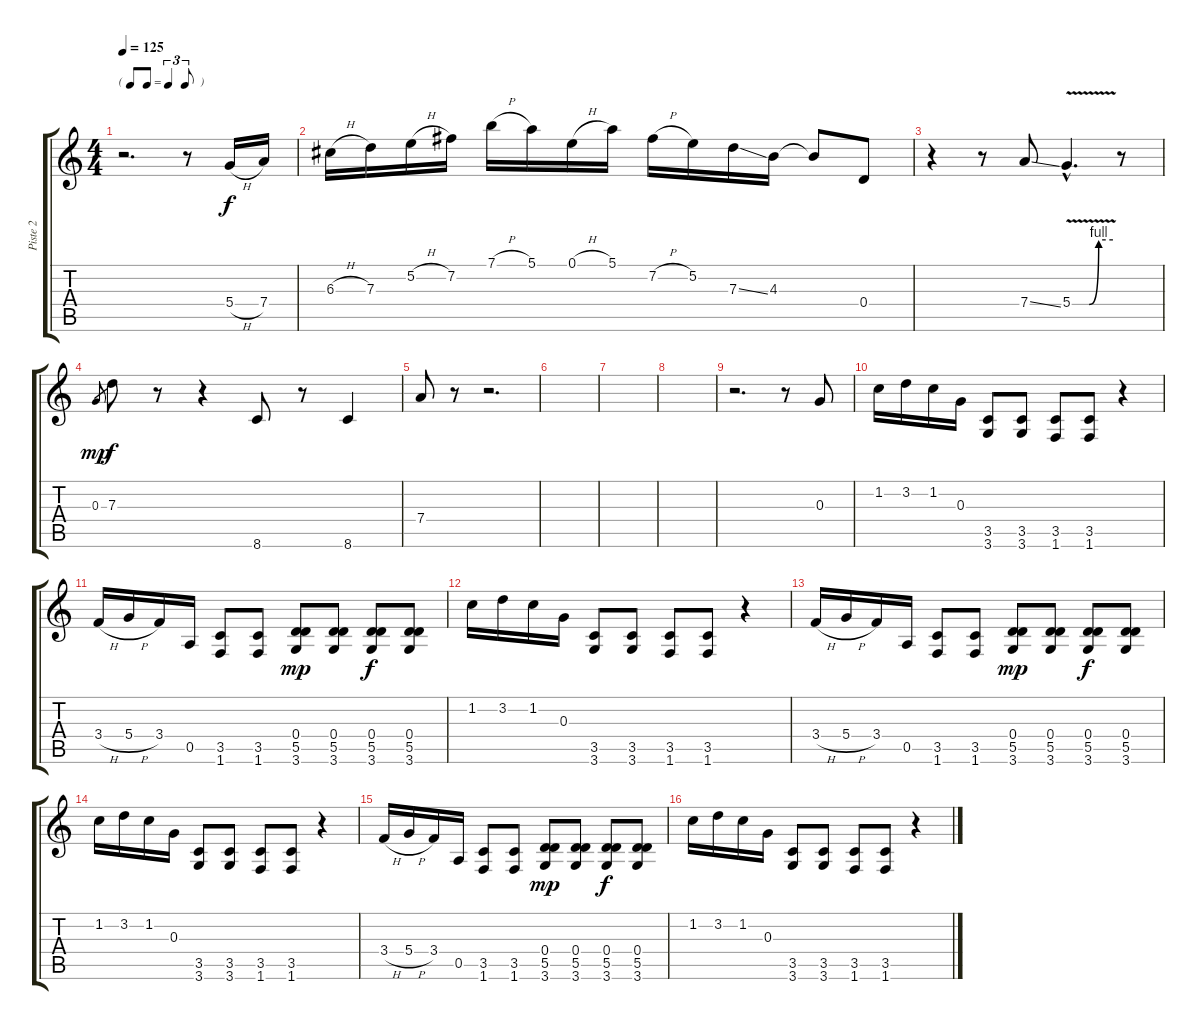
\track ("Piste 2" "Piste 2") {instrument overdrivenguitar}
\staff {score tabs}
\tuning (E4 B3 G3 D3 A2 E2) {hide}
\ts (4 4)
\tf triplet8th
\tempo 125
\clef g2
\ks c
r.2{d dy f} r.8 5.4{h}.16 7.4.16 |
6.3{h}.16 7.3.16 5.2{h}.16 7.2.16 7.1{h}.16 5.1.16 0.1{h}.16 5.1.16 7.2{h}.16 5.2.16 7.3{ss}.16 4.3.16 4.3{t}.8 0.4.8 |
r.4 r.8 7.4{ss}.8 5.4{be (custom 0 0 25 0 39 4 60 4) v hac}.4{d} r.8 |
0.3.8{gr dy mp} 7.3.8{dy f} r.8 r.4 8.6.8 r.8 8.6.4 |
7.4.8 r.8 r.2{d} |
|
|
|
r.2{d} r.8 0.3.8 |
1.2.16 3.2.16 1.2.16 0.3.16 (3.5 3.6).8 (3.5 3.6).8 (3.5 1.6).8 (3.5 1.6).8 r.4 |
3.4{h}.16 5.4{h}.16 3.4.16 0.5.16 (3.5 1.6).8 (3.5 1.6).8 (0.4 5.5 3.6).8{dy mp} (0.4 5.5 3.6).8 (0.4 5.5 3.6).8{dy f} (0.4 5.5 3.6).8 |
1.2.16 3.2.16 1.2.16 0.3.16 (3.5 3.6).8 (3.5 3.6).8 (3.5 1.6).8 (3.5 1.6).8 r.4 |
3.4{h}.16 5.4{h}.16 3.4.16 0.5.16 (3.5 1.6).8 (3.5 1.6).8 (0.4 5.5 3.6).8{dy mp} (0.4 5.5 3.6).8 (0.4 5.5 3.6).8{dy f} (0.4 5.5 3.6).8 |
1.2.16 3.2.16 1.2.16 0.3.16 (3.5 3.6).8 (3.5 3.6).8 (3.5 1.6).8 (3.5 1.6).8 r.4 |
3.4{h}.16 5.4{h}.16 3.4.16 0.5.16 (3.5 1.6).8 (3.5 1.6).8 (0.4 5.5 3.6).8{dy mp} (0.4 5.5 3.6).8 (0.4 5.5 3.6).8{dy f} (0.4 5.5 3.6).8 |
1.2.16 3.2.16 1.2.16 0.3.16 (3.5 3.6).8 (3.5 3.6).8 (3.5 1.6).8 (3.5 1.6).8 r.4
